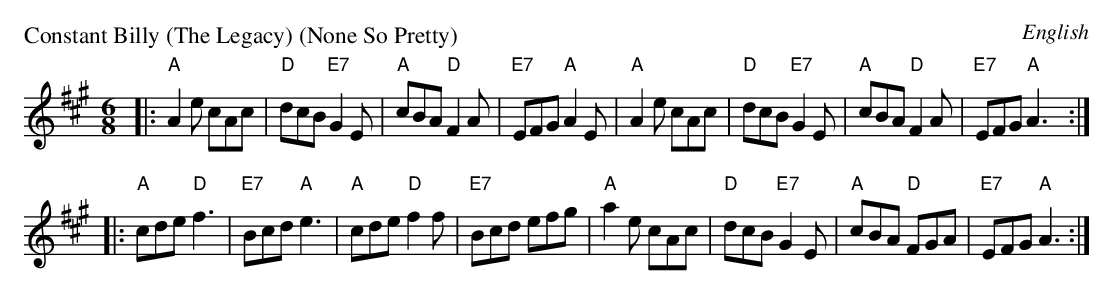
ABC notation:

X:1
P: Constant Billy (The Legacy) (None So Pretty)
O:English
M:6/8
L:1/8
K:A
|:"A"A2e cAc | "D"dcB "E7"G2E | "A"cBA "D"F2A | "E7"EFG "A"A2E \
| "A"A2e cAc | "D"dcB "E7"G2E | "A"cBA "D"F2A | "E7"EFG "A"A3 :|
|:"A"cde "D"f3 | "E7"Bcd "A"e3 | "A"cde "D"f2f | "E7"Bcd efg \
| "A"a2e cAc | "D"dcB "E7"G2E | "A"cBA "D"FGA | "E7"EFG "A"A3 :|
